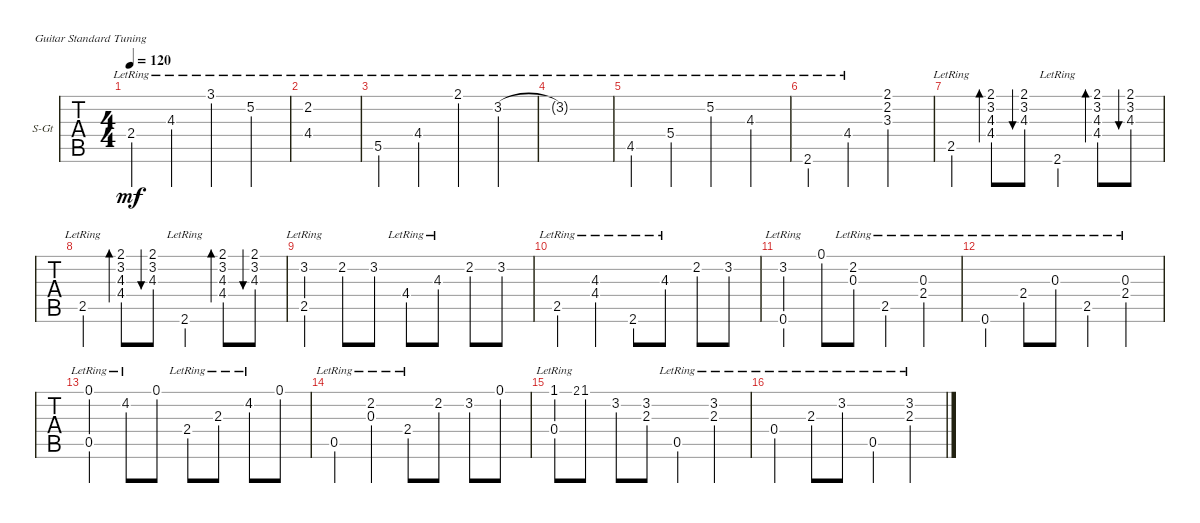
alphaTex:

\defaultSystemsLayout 4
\bracketExtendMode groupsimilarinstruments
\firstSystemTrackNameOrientation horizontal
\otherSystemsTrackNameOrientation horizontal
\track ("Steel Guitar" "S-Gt") {instrument acousticguitarsteel}
\staff {tabs}
\tuning (E4 B3 G3 D3 A2 E2)
\ts (4 4)
\tempo 120
\clef g2
\ks c
2.4{ac lr rf 1}.4{dy mf instrument acousticguitarsteel} 4.3{lr lf 4 rf 2}.4 3.1{lr lf 3 rf 4}.4 5.2{ac lr lf 5 rf 3}.4 |
(2.2{lr rf 3} 4.4{lr rf 1}).1 |
5.5{ac lr rf 1}.4 4.4{lr rf 2}.4 2.1{lr rf 4}.4 3.2{ac lr rf 3}.4 |
3.2{lr t}.1 |
4.5{ac lr rf 1}.4 5.4{lr lf 4 rf 2}.4 5.2{lr lf 5 rf 4}.4 4.3{ac lr lf 3 rf 3}.4 |
2.6{ac lr rf 1}.4 4.4{ac lr rf 2}.4 (2.1{rf 4} 2.2{rf 3} 3.3{rf 2}).2 |
2.5{ac lr rf 1}.4 (3.2 4.3 2.1 4.4).8{bd 72} (3.2 4.3 2.1).8{bu 76} 2.6{ac lr rf 1}.4 (3.2 4.3 2.1 4.4).8{bd 76} (3.2 4.3 2.1).8{bu 75} |
2.5{ac lr rf 1}.4 (3.2 4.3 2.1 4.4).8{bd 72} (3.2 4.3 2.1).8{bu 72} 2.6{ac lr rf 1}.4 (3.2 4.3 2.1 4.4).8{bd 72} (3.2 4.3 2.1).8{bu 72} |
(3.2{ac rf 3} 2.5{ac lr rf 1}).4 2.2{hac rf 2}.8 3.2{ac rf 3}.8 4.4{lr rf 1}.8 4.3{lr rf 2}.8 2.2{hac rf 3}.8 3.2{ac rf 2}.8 |
2.5{ac lr rf 1}.4 (4.3{lr rf 3} 4.4{lr rf 2}).4 2.6{ac lr rf 1}.8 4.3{lr rf 2}.8 2.2{hac rf 3}.8 3.2{ac rf 2}.8 |
(3.2{lf 4 rf 3} 0.6{ac lr rf 1}).4 0.1{ac rf 4}.8 (2.2{lr lf 4 rf 3} 0.3{lr rf 2}).8 2.5{ac lr lf 2 rf 1}.4 (2.4{lr lf 3 rf 2} 0.3{lr rf 3}).4 |
0.6{ac lr rf 1}.4 2.4{lr rf 2}.8 0.3{lr rf 3}.8 2.5{ac lr rf 1}.4 (2.4{lr rf 2} 0.3{lr rf 3}).4 |
(0.1{lr rf 4} 0.5{ac lr rf 1}).4 4.2{ac lr rf 3}.8 0.1{ac rf 4}.8 2.4{lr lf 2 rf 1}.8 2.3{lr lf 3 rf 2}.8 4.2{ac lr rf 3}.8 0.1{ac rf 4}.8 |
0.5{ac lr rf 1}.4 (2.2{lr lf 3 rf 3} 0.3{lr rf 2}).4 2.4{lr lf 2 rf 1}.8 2.2{hac rf 3}.8 3.2{ac rf 2}.8 0.1{ac rf 3}.8 |
(1.1{ac lf 2 rf 3} 0.4{ac lr rf 1}).8 2.1{lf 3}.8{gr} 1.1.8 3.2{ac lf 5 rf 3}.8 (3.2{lf 5 rf 3} 2.3{lf 3 rf 2}).8 0.5{ac lr rf 1}.4 (3.2{lr rf 3} 2.3{lr rf 2}).4 |
0.4{ac lr rf 1}.4 2.3{lr rf 2}.8 3.2{lr rf 3}.8 0.5{ac lr rf 1}.4 (2.3{lr rf 2} 3.2{lr rf 3}).4
